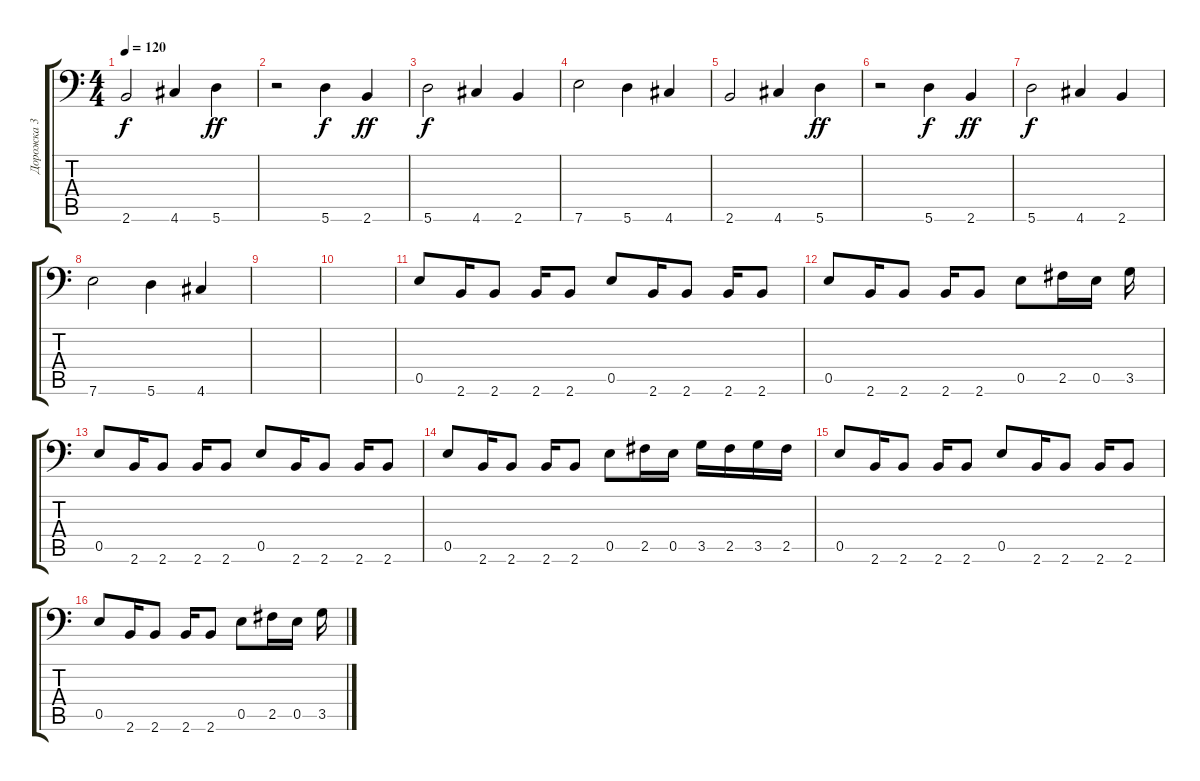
\track ("Дорожка 3" "Дорожка 3") {instrument electricbasspick}
\staff {score tabs}
\tuning (B3 Gb3 D3 A2 E2 A1) {hide}
\ts (4 4)
\tempo 120
\clef f4
\ks c
2.6.2{dy f} 4.6.4 5.6.4{dy ff} |
r.2 5.6.4{dy f} 2.6.4{dy ff} |
5.6.2{dy f} 4.6.4 2.6.4 |
7.6.2 5.6.4 4.6.4 |
2.6.2 4.6.4 5.6.4{dy ff} |
r.2 5.6.4{dy f} 2.6.4{dy ff} |
5.6.2{dy f} 4.6.4 2.6.4 |
7.6.2 5.6.4 4.6.4 |
|
|
0.5.8 2.6.16 2.6.8 2.6.16 2.6.8 0.5.8 2.6.16 2.6.8 2.6.16 2.6.8 |
0.5.8 2.6.16 2.6.8 2.6.16 2.6.8 0.5.8 2.5.16 0.5.16 3.5.16 |
0.5.8 2.6.16 2.6.8 2.6.16 2.6.8 0.5.8 2.6.16 2.6.8 2.6.16 2.6.8 |
0.5.8 2.6.16 2.6.8 2.6.16 2.6.8 0.5.8 2.5.16 0.5.16 3.5.16 2.5.16 3.5.16 2.5.16 |
0.5.8 2.6.16 2.6.8 2.6.16 2.6.8 0.5.8 2.6.16 2.6.8 2.6.16 2.6.8 |
0.5.8 2.6.16 2.6.8 2.6.16 2.6.8 0.5.8 2.5.16 0.5.16 3.5.16
